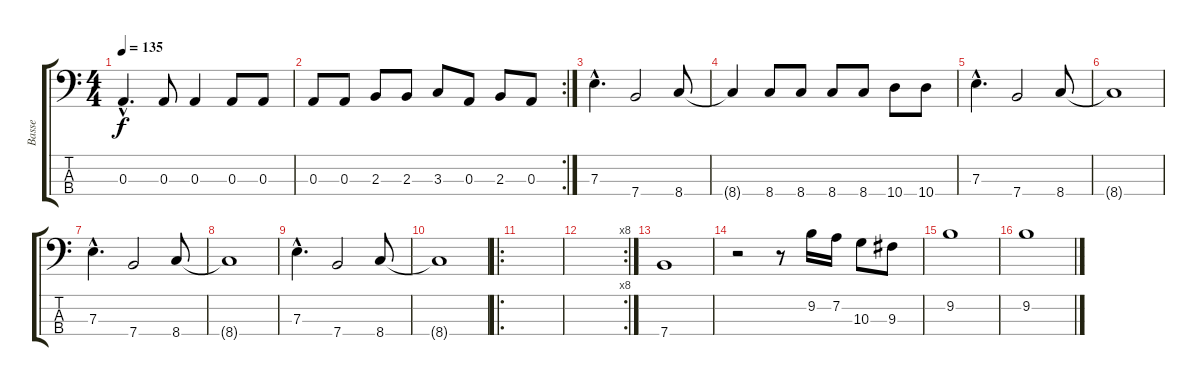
\track ("Basse" "Basse") {instrument electricbasspick}
\staff {score tabs}
\tuning (G2 D2 A1 E1) {hide}
\ts (4 4)
\tempo 135
\clef f4
\ks c
0.3{hac}.4{d dy f} 0.3.8 0.3.4 0.3.8 0.3.8 |
\rc 2
0.3.8 0.3.8 2.3.8 2.3.8 3.3.8 0.3.8 2.3.8 0.3.8 |
7.3{hac}.4{d} 7.4.2 8.4.8 |
8.4{t}.4 8.4.8 8.4.8 8.4.8 8.4.8 10.4.8 10.4.8 |
7.3{hac}.4{d} 7.4.2 8.4.8 |
8.4{t}.1 |
7.3{hac}.4{d} 7.4.2 8.4.8 |
8.4{t}.1 |
7.3{hac}.4{d} 7.4.2 8.4.8 |
8.4{t}.1 |
\ro
|
\rc 8
|
7.4.1 |
r.2 r.8 9.2.16 7.2.16 10.3.8 9.3.8 |
9.2.1 |
9.2.1
